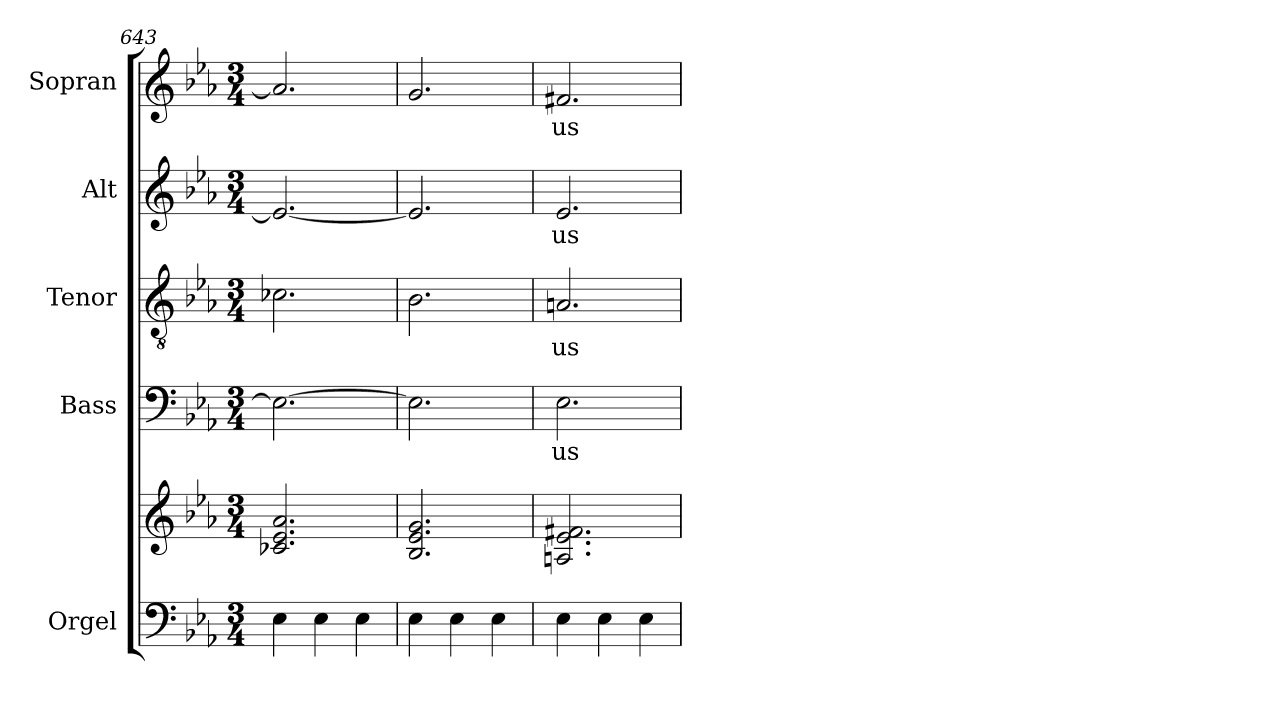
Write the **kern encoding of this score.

**kern	**kern	**kern	**text	**kern	**text	**kern	**text	**kern	**text
*part5	*part5	*part4	*part4	*part3	*part3	*part2	*part2	*part1	*part1
*staff6	*staff5	*staff4	*staff4	*staff3	*staff3	*staff2	*staff2	*staff1	*staff1
*I"Orgel	*	*I"Bass	*	*I"Tenor	*	*I"Alt	*	*I"Sopran	*
*I'Org.	*	*I'B.	*	*I'T.	*	*I'A.	*	*I'S.	*
*clefF4	*clefG2	*clefF4	*	*clefGv2	*	*clefG2	*	*clefG2	*
*k[b-e-a-]	*k[b-e-a-]	*k[b-e-a-]	*	*k[b-e-a-]	*	*k[b-e-a-]	*	*k[b-e-a-]	*
*E-:	*E-:	*E-:	*	*E-:	*	*E-:	*	*E-:	*
*M3/4	*M3/4	*M3/4	*	*M3/4	*	*M3/4	*	*M3/4	*
=643	=643	=643	=643	=643	=643	=643	=643	=643	=643
4E-\	2.c-X/ 2.e-/ 2.a-/	2.E-\_	.	2.c-X\	.	2.e-/_	.	2.a-/]	.
4E-\	.	.	.	.	.	.	.	.	.
4E-\	.	.	.	.	.	.	.	.	.
=644	=644	=644	=644	=644	=644	=644	=644	=644	=644
4E-\	2.B-/ 2.e-/ 2.g/	2.E-\]	.	2.B-\	.	2.e-/]	.	2.g/	.
4E-\	.	.	.	.	.	.	.	.	.
4E-\	.	.	.	.	.	.	.	.	.
=645	=645	=645	=645	=645	=645	=645	=645	=645	=645
!	!	!	!LO:LY:b	!	!LO:LY:b	!	!LO:LY:b	!	!LO:LY:b
4E-\	2.An/ 2.e-/ 2.f#X/	2.E-\	-us	2.An/	-us	2.e-/	-us	2.f#X/	-us
4E-\	.	.	.	.	.	.	.	.	.
4E-\	.	.	.	.	.	.	.	.	.
=	=	=	=	=	=	=	=	=	=
*-	*-	*-	*-	*-	*-	*-	*-	*-	*-
